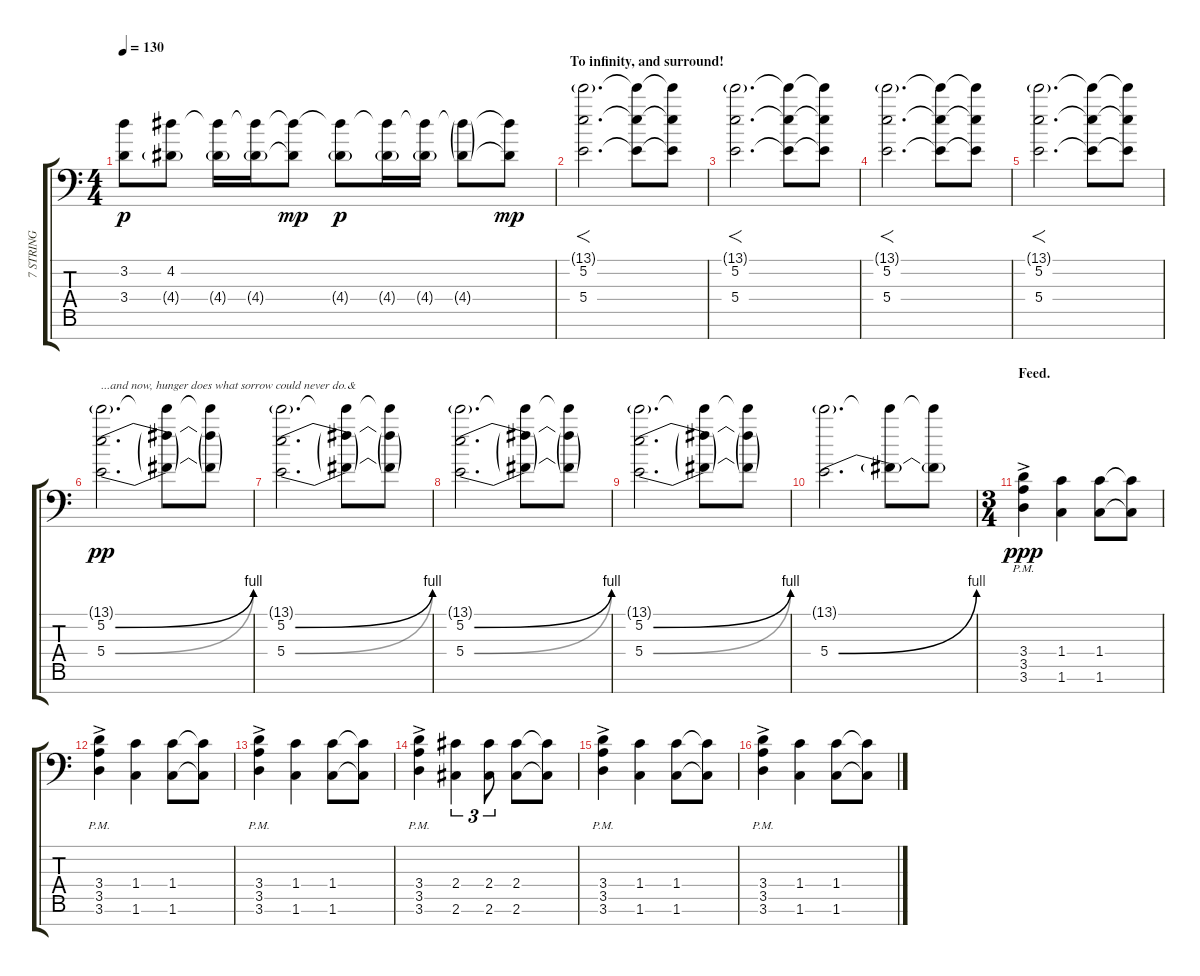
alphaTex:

\track ("7 STRING" "7 STRING") {instrument distortionguitar}
\staff {score tabs}
\tuning (Eb4 B3 Gb3 B2 Gb2 B1 Gb1) {hide}
\ts (4 4)
\tempo 130
\clef f4
\ks c
(3.2 3.4).8{dy p} (4.2 4.4{g}).8 (4.2{t} 4.4{g}).16 (4.2{t} 4.4{g}).16 (4.2{t} 4.4{t}).8{dy mp} (4.2{t} 4.4{g}).8{dy p} (4.2{t} 4.4{g}).16 (4.2{t} 4.4{g}).16 (4.2{g t} 4.4{g}).8 (4.2{t} 4.4{t}).8{dy mp} |
\section ("" "To infinity, and surround!")
(13.1{g} 5.2 5.4).2{f d} (13.1{t} 5.2{t} 5.4{t}).8 (13.1{t} 5.2{t} 5.4{t}).8 |
(13.1{g} 5.2 5.4).2{f d} (13.1{t} 5.2{t} 5.4{t}).8 (13.1{t} 5.2{t} 5.4{t}).8 |
(13.1{g} 5.2 5.4).2{f d} (13.1{t} 5.2{t} 5.4{t}).8 (13.1{t} 5.2{t} 5.4{t}).8 |
(13.1{g} 5.2 5.4).2{f d} (13.1{t} 5.2{t} 5.4{t}).8 (13.1{t} 5.2{t} 5.4{t}).8 |
(13.1{g} 5.2{be (bend 0 0 60 4)} 5.4{be (bend 0 0 60 4)}).2{d txt "...and now, hunger does what sorrow could never do.&\u0000" dy pp} (13.1{t} 5.2{t} 5.4{t}).8 (13.1{t} 5.2{t} 5.4{t}).8 |
(13.1{g} 5.2{be (bend 0 0 60 4)} 5.4{be (bend 0 0 60 4)}).2{d} (13.1{t} 5.2{t} 5.4{t}).8 (13.1{t} 5.2{t} 5.4{t}).8 |
(13.1{g} 5.2{be (bend 0 0 60 4)} 5.4{be (bend 0 0 60 4)}).2{d} (13.1{t} 5.2{t} 5.4{t}).8 (13.1{t} 5.2{t} 5.4{t}).8 |
(13.1{g} 5.2{be (bend 0 0 60 4)} 5.4{be (bend 0 0 60 4)}).2{d} (13.1{t} 5.2{t} 5.4{t}).8 (13.1{t} 5.2{t} 5.4{t}).8 |
(13.1{g} 5.4{be (bend 0 0 60 4)}).2{d} (13.1{t} 5.4{t}).8 (13.1{t} 5.4{t}).8 |
\ts (3 4)
\section ("" "Feed.")
(3.4{pm} 3.5{pm} 3.6{ac pm}).4{dy ppp} (1.4 1.6).4 (1.4 1.6).8 (1.4{t} 1.6{t}).8 |
(3.4{pm} 3.5{pm} 3.6{ac pm}).4 (1.4 1.6).4 (1.4 1.6).8 (1.4{t} 1.6{t}).8 |
(3.4{pm} 3.5{pm} 3.6{ac pm}).4 (1.4 1.6).4 (1.4 1.6).8 (1.4{t} 1.6{t}).8 |
(3.4{pm} 3.5{pm} 3.6{ac pm}).4 (2.4 2.6).4{tu (3 2)} (2.4 2.6).8{tu (3 2)} (2.4 2.6).8 (2.4{t} 2.6{t}).8 |
(3.4{pm} 3.5{pm} 3.6{ac pm}).4 (1.4 1.6).4 (1.4 1.6).8 (1.4{t} 1.6{t}).8 |
(3.4{pm} 3.5{pm} 3.6{ac pm}).4 (1.4 1.6).4 (1.4 1.6).8 (1.4{t} 1.6{t}).8
